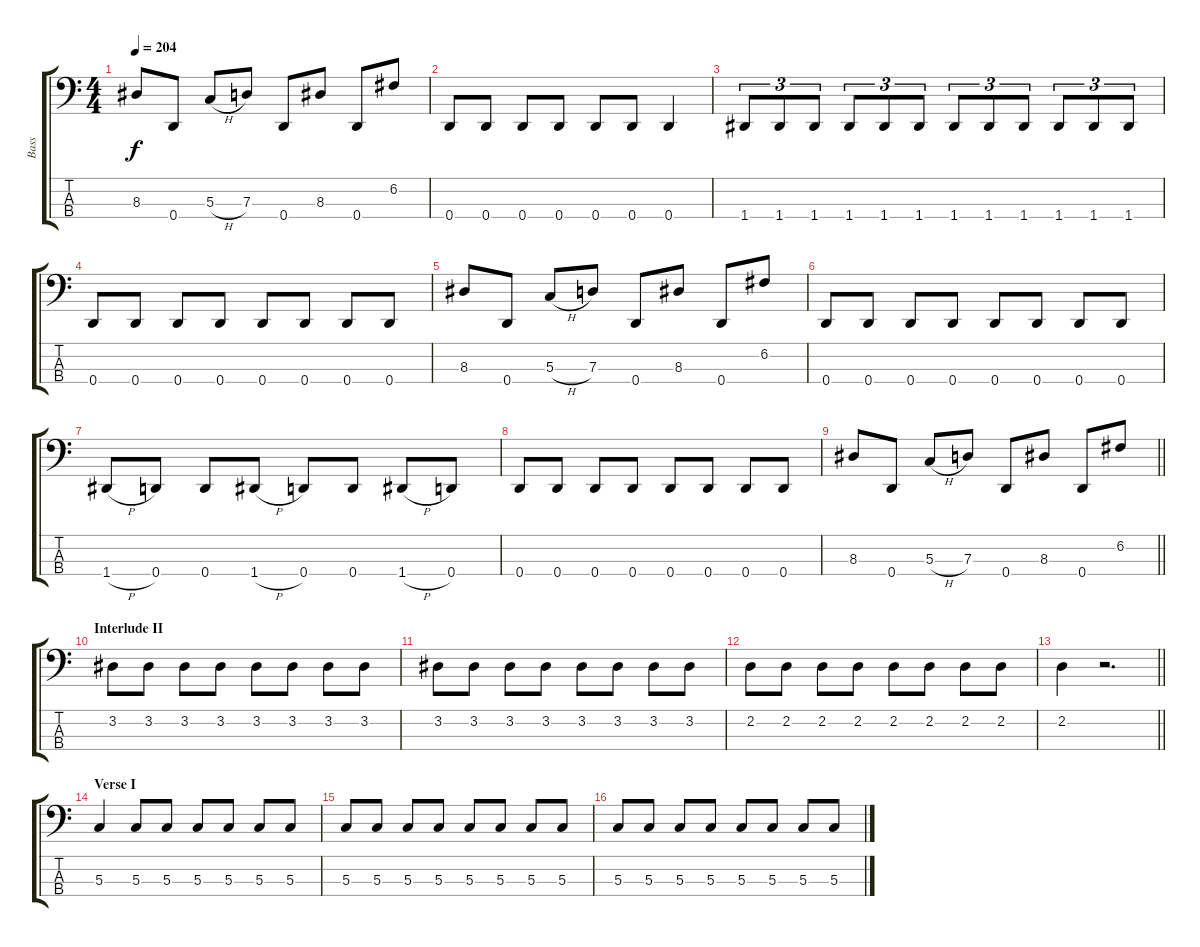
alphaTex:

\track ("Bass" "Bass") {instrument electricbasspick}
\staff {score tabs}
\tuning (F2 C2 G1 D1) {hide}
\ts (4 4)
\tempo 204
\clef f4
\ks c
8.3.8{dy f} 0.4.8 5.3{h}.8 7.3.8 0.4.8 8.3.8 0.4.8 6.2.8 |
0.4.8 0.4.8 0.4.8 0.4.8 0.4.8 0.4.8 0.4.4 |
1.4.8{tu (3 2)} 1.4.8{tu (3 2)} 1.4.8{tu (3 2)} 1.4.8{tu (3 2)} 1.4.8{tu (3 2)} 1.4.8{tu (3 2)} 1.4.8{tu (3 2)} 1.4.8{tu (3 2)} 1.4.8{tu (3 2)} 1.4.8{tu (3 2)} 1.4.8{tu (3 2)} 1.4.8{tu (3 2)} |
0.4.8 0.4.8 0.4.8 0.4.8 0.4.8 0.4.8 0.4.8 0.4.8 |
8.3.8 0.4.8 5.3{h}.8 7.3.8 0.4.8 8.3.8 0.4.8 6.2.8 |
0.4.8 0.4.8 0.4.8 0.4.8 0.4.8 0.4.8 0.4.8 0.4.8 |
1.4{h}.8 0.4.8 0.4.8 1.4{h}.8 0.4.8 0.4.8 1.4{h}.8 0.4.8 |
0.4.8 0.4.8 0.4.8 0.4.8 0.4.8 0.4.8 0.4.8 0.4.8 |
\barLineRight lightlight
8.3.8 0.4.8 5.3{h}.8 7.3.8 0.4.8 8.3.8 0.4.8 6.2.8 |
\section ("" "Interlude II")
3.2.8 3.2.8 3.2.8 3.2.8 3.2.8 3.2.8 3.2.8 3.2.8 |
3.2.8 3.2.8 3.2.8 3.2.8 3.2.8 3.2.8 3.2.8 3.2.8 |
2.2.8 2.2.8 2.2.8 2.2.8 2.2.8 2.2.8 2.2.8 2.2.8 |
\barLineRight lightlight
2.2.4 r.2{d} |
\section ("" "Verse I")
5.3.4 5.3.8 5.3.8 5.3.8 5.3.8 5.3.8 5.3.8 |
5.3.8 5.3.8 5.3.8 5.3.8 5.3.8 5.3.8 5.3.8 5.3.8 |
5.3.8 5.3.8 5.3.8 5.3.8 5.3.8 5.3.8 5.3.8 5.3.8
